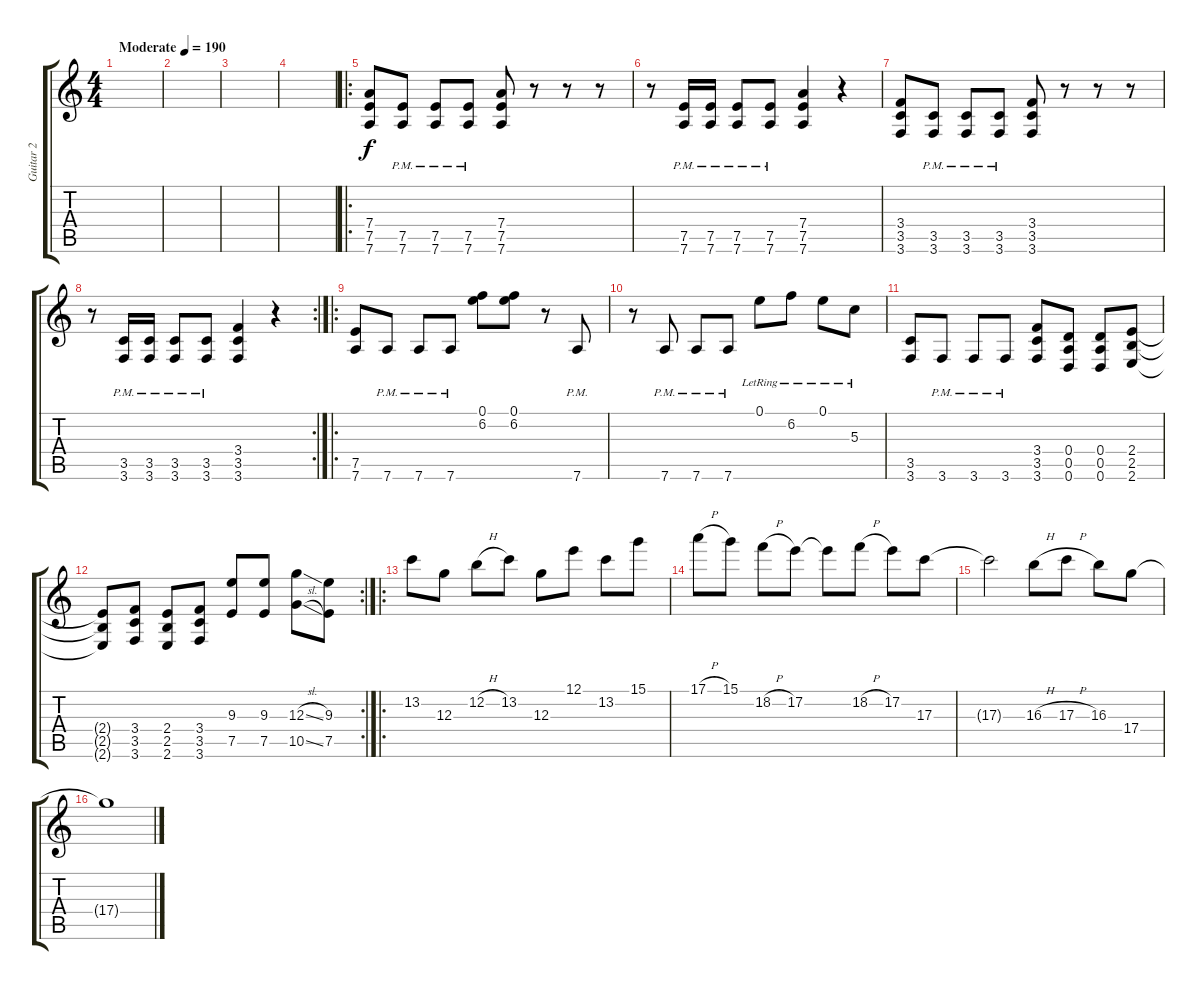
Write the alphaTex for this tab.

\track ("Guitar 2" "Guitar 2") {instrument distortionguitar}
\staff {score tabs}
\tuning (E4 B3 G3 D3 A2 D2) {hide}
\ts (4 4)
\tempo (190 "Moderate")
\clef g2
\ks c
|
|
|
|
\ro
(7.4 7.5 7.6).8 (7.5{pm} 7.6{pm}).8 (7.5{pm} 7.6{pm}).8 (7.5{pm} 7.6{pm}).8 (7.4 7.5 7.6).8 r.8 r.8 r.8 |
r.8 (7.5{pm} 7.6{pm}).16 (7.5{pm} 7.6{pm}).16 (7.5{pm} 7.6{pm}).8 (7.5{pm} 7.6{pm}).8 (7.4 7.5 7.6).4 r.4 |
(3.4 3.5 3.6).8 (3.5{pm} 3.6{pm}).8 (3.5{pm} 3.6{pm}).8 (3.5{pm} 3.6{pm}).8 (3.4 3.5 3.6).8 r.8 r.8 r.8 |
\rc 2
r.8 (3.5{pm} 3.6{pm}).16 (3.5{pm} 3.6{pm}).16 (3.5{pm} 3.6{pm}).8 (3.5{pm} 3.6{pm}).8 (3.4 3.5 3.6).4 r.4 |
\ro
(7.5 7.6).8 7.6{pm}.8 7.6{pm}.8 7.6{pm}.8 (0.1 6.2).8 (0.1 6.2).8 r.8 7.6{pm}.8 |
r.8 7.6{pm}.8 7.6{pm}.8 7.6{pm}.8 0.1{lr}.8 6.2{lr}.8 0.1{lr}.8 5.3{lr}.8 |
(3.5 3.6).8 3.6{pm}.8 3.6{pm}.8 3.6{pm}.8 (3.4 3.5 3.6).8 (0.4 0.5 0.6).8 (0.4 0.5 0.6).8 (2.4 2.5 2.6).8 |
\rc 2
(2.4{t} 2.5{t} 2.6{t}).8 (3.4 3.5 3.6).8 (2.4 2.5 2.6).8 (3.4 3.5 3.6).8 (9.3 7.5).8 (9.3 7.5).8 (12.3{sl} 10.5{sl}).8 (9.3 7.5).8 |
\ro
13.2.8 12.3.8 12.2{h}.8 13.2.8 12.3.8 12.1.8 13.2.8 15.1.8 |
17.1{h}.8 15.1.8 18.2{h}.8 17.2.8 17.2{t}.8 18.2{h}.8 17.2.8 17.3.8 |
17.3{t}.2 16.3{h}.8 17.3{h}.8 16.3.8 17.4.8 |
17.4{t}.1
